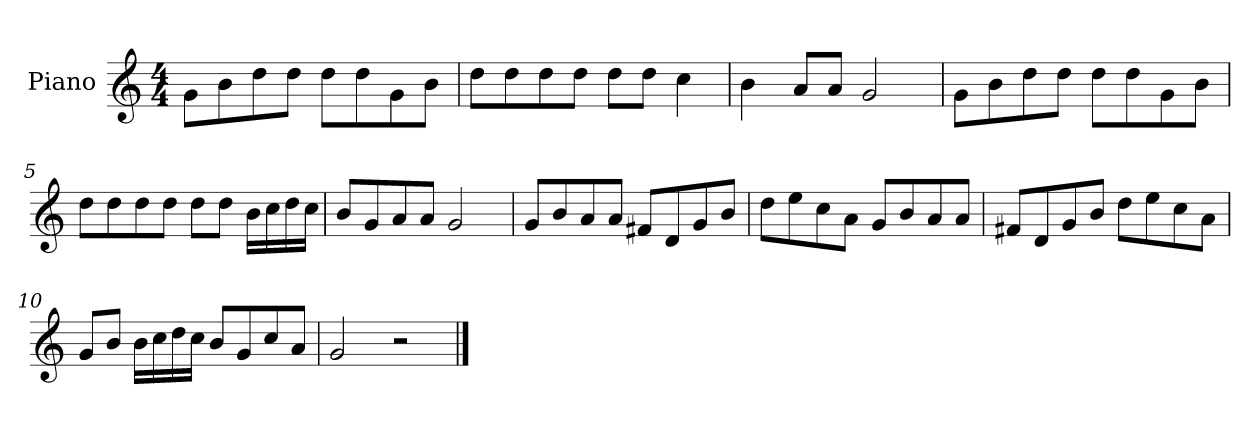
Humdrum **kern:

**kern
*part1
*staff1
*I"Piano
*I'P-no
*clefG2
*k[]
*M4/4
*MM90
=1
8g\L
8b\
8dd\
8dd\J
8dd\L
8dd\
8g\
8b\J
=2
8dd\L
8dd\
8dd\
8dd\J
8dd\L
8dd\J
4cc\
=3
4b\
8a/L
8a/J
2g/
=4
8g\L
8b\
8dd\
8dd\J
8dd\L
8dd\
8g\
8b\J
=5
8dd\L
8dd\
8dd\
8dd\J
8dd\L
8dd\J
16b\LL
16cc\
16dd\
16cc\JJ
!!LO:LB:g=z
=6
8b/L
8g/
8a/
8a/J
2g/
=7
8g/L
8b/
8a/
8a/J
8f#X/L
8d/
8g/
8b/J
=8
8dd\L
8ee\
8cc\
8a\J
8g/L
8b/
8a/
8a/J
=9
8f#X/L
8d/
8g/
8b/J
8dd\L
8ee\
8cc\
8a\J
=10
8g/L
8b/J
16b\LL
16cc\
16dd\
16cc\JJ
8b/L
8g/
8cc/
8a/J
=11
2g/
2r
==
*-
